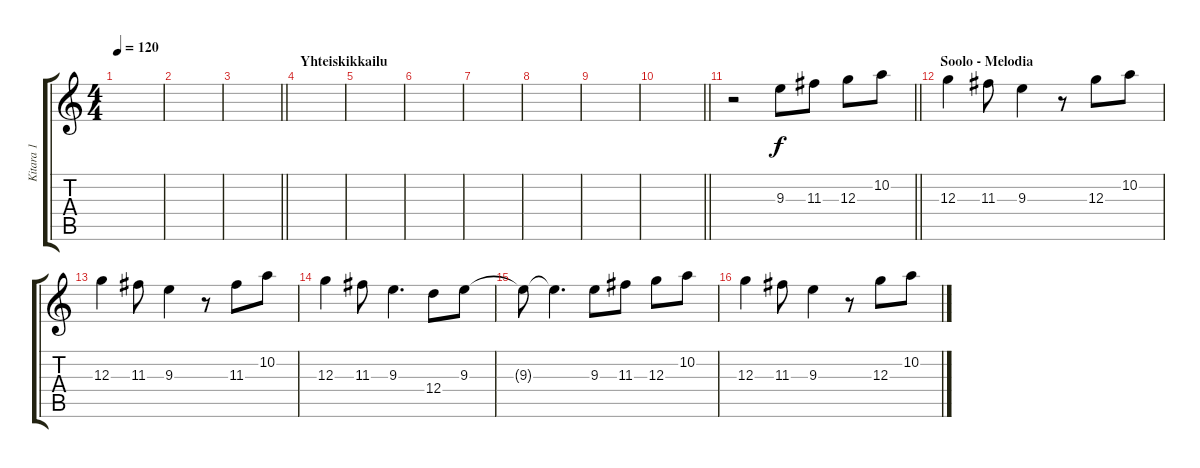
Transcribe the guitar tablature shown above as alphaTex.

\track ("Kitara 1" "Kitara 1") {instrument distortionguitar}
\staff {score tabs}
\tuning (E4 B3 G3 D3 A2 E2) {hide}
\ts (4 4)
\tempo 120
\clef g2
\ks c
|
|
\barLineRight lightlight
|
\section ("" "Yhteiskikkailu")
|
|
|
|
|
|
\barLineRight lightlight
|
\barLineRight lightlight
r.2 9.3.8 11.3.8 12.3.8 10.2.8 |
\section ("" "Soolo - Melodia")
12.3.4 11.3.8 9.3.4 r.8 12.3.8 10.2.8 |
12.3.4 11.3.8 9.3.4 r.8 11.3.8 10.2.8 |
12.3.4 11.3.8 9.3.4{d} 12.4.8 9.3.8 |
9.3{t}.8 9.3{t}.4{d} 9.3.8 11.3.8 12.3.8 10.2.8 |
12.3.4 11.3.8 9.3.4 r.8 12.3.8 10.2.8
